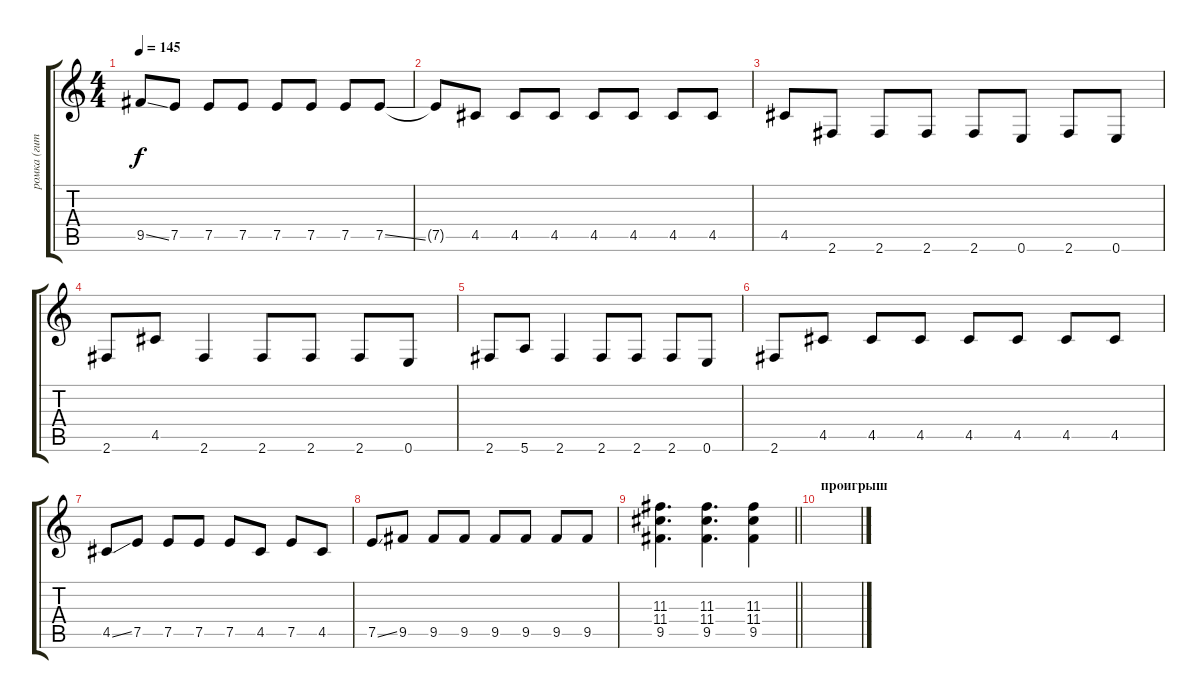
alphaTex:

\track ("ромка (гитара)" "ромка (гит") {instrument distortionguitar}
\staff {score tabs}
\tuning (E4 B3 G3 D3 A2 E2) {hide}
\ts (4 4)
\tempo 145
\clef g2
\ks c
9.5{ss}.8{dy f} 7.5.8 7.5.8 7.5.8 7.5.8 7.5.8 7.5.8 7.5{ss}.8 |
7.5{t}.8 4.5.8 4.5.8 4.5.8 4.5.8 4.5.8 4.5.8 4.5.8 |
4.5.8 2.6.8 2.6.8 2.6.8 2.6.8 0.6.8 2.6.8 0.6.8 |
2.6.8 4.5.8 2.6.4 2.6.8 2.6.8 2.6.8 0.6.8 |
2.6.8 5.6.8 2.6.4 2.6.8 2.6.8 2.6.8 0.6.8 |
2.6.8 4.5.8 4.5.8 4.5.8 4.5.8 4.5.8 4.5.8 4.5.8 |
4.5{ss}.8 7.5.8 7.5.8 7.5.8 7.5.8 4.5.8 7.5.8 4.5.8 |
7.5{ss}.8 9.5.8 9.5.8 9.5.8 9.5.8 9.5.8 9.5.8 9.5.8 |
\barLineRight lightlight
(11.3 11.4 9.5).4{d} (11.3 11.4 9.5).4{d} (11.3 11.4 9.5).4 |
\section ("" "проигрыш")
